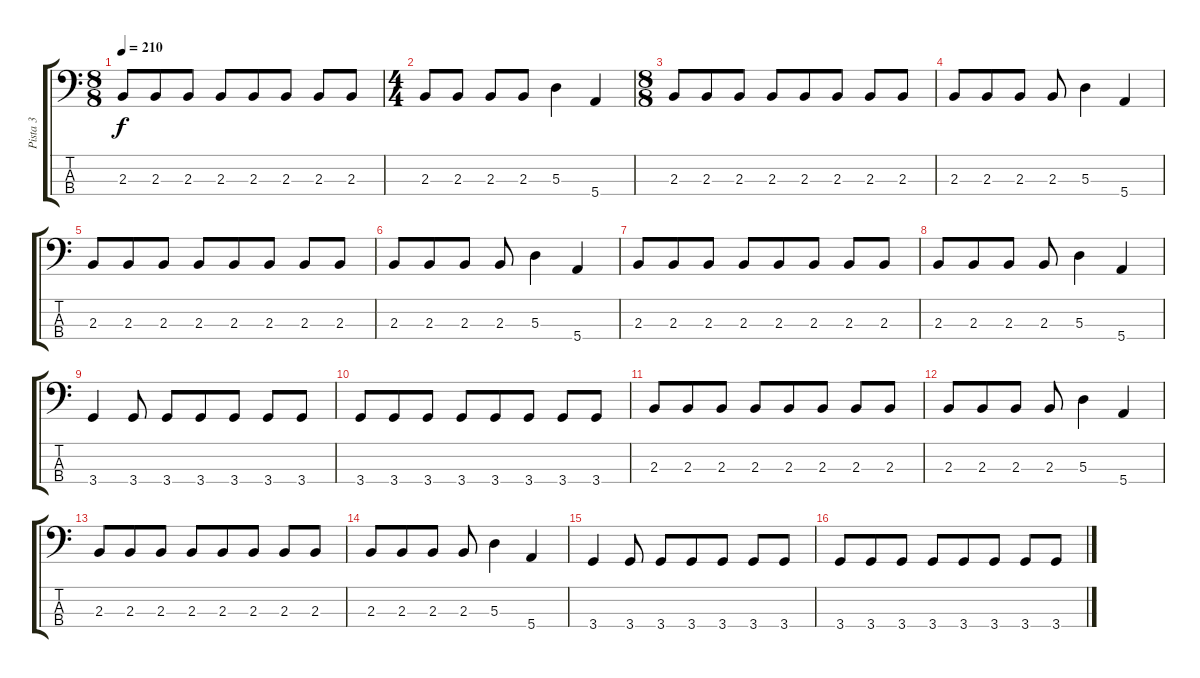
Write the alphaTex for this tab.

\track ("Pista 3" "Pista 3") {instrument electricbasspick}
\staff {score tabs}
\tuning (G2 D2 A1 E1) {hide}
\ts (8 8)
\tempo 210
\clef f4
\ks c
2.3.8{dy f} 2.3.8 2.3.8 2.3.8 2.3.8 2.3.8 2.3.8 2.3.8 |
\ts (4 4)
2.3.8 2.3.8 2.3.8 2.3.8 5.3.4 5.4.4 |
\ts (8 8)
2.3.8 2.3.8 2.3.8 2.3.8 2.3.8 2.3.8 2.3.8 2.3.8 |
2.3.8 2.3.8 2.3.8 2.3.8 5.3.4 5.4.4 |
2.3.8 2.3.8 2.3.8 2.3.8 2.3.8 2.3.8 2.3.8 2.3.8 |
2.3.8 2.3.8 2.3.8 2.3.8 5.3.4 5.4.4 |
2.3.8 2.3.8 2.3.8 2.3.8 2.3.8 2.3.8 2.3.8 2.3.8 |
2.3.8 2.3.8 2.3.8 2.3.8 5.3.4 5.4.4 |
3.4.4 3.4.8 3.4.8 3.4.8 3.4.8 3.4.8 3.4.8 |
3.4.8 3.4.8 3.4.8 3.4.8 3.4.8 3.4.8 3.4.8 3.4.8 |
2.3.8 2.3.8 2.3.8 2.3.8 2.3.8 2.3.8 2.3.8 2.3.8 |
2.3.8 2.3.8 2.3.8 2.3.8 5.3.4 5.4.4 |
2.3.8 2.3.8 2.3.8 2.3.8 2.3.8 2.3.8 2.3.8 2.3.8 |
2.3.8 2.3.8 2.3.8 2.3.8 5.3.4 5.4.4 |
3.4.4 3.4.8 3.4.8 3.4.8 3.4.8 3.4.8 3.4.8 |
3.4.8 3.4.8 3.4.8 3.4.8 3.4.8 3.4.8 3.4.8 3.4.8
